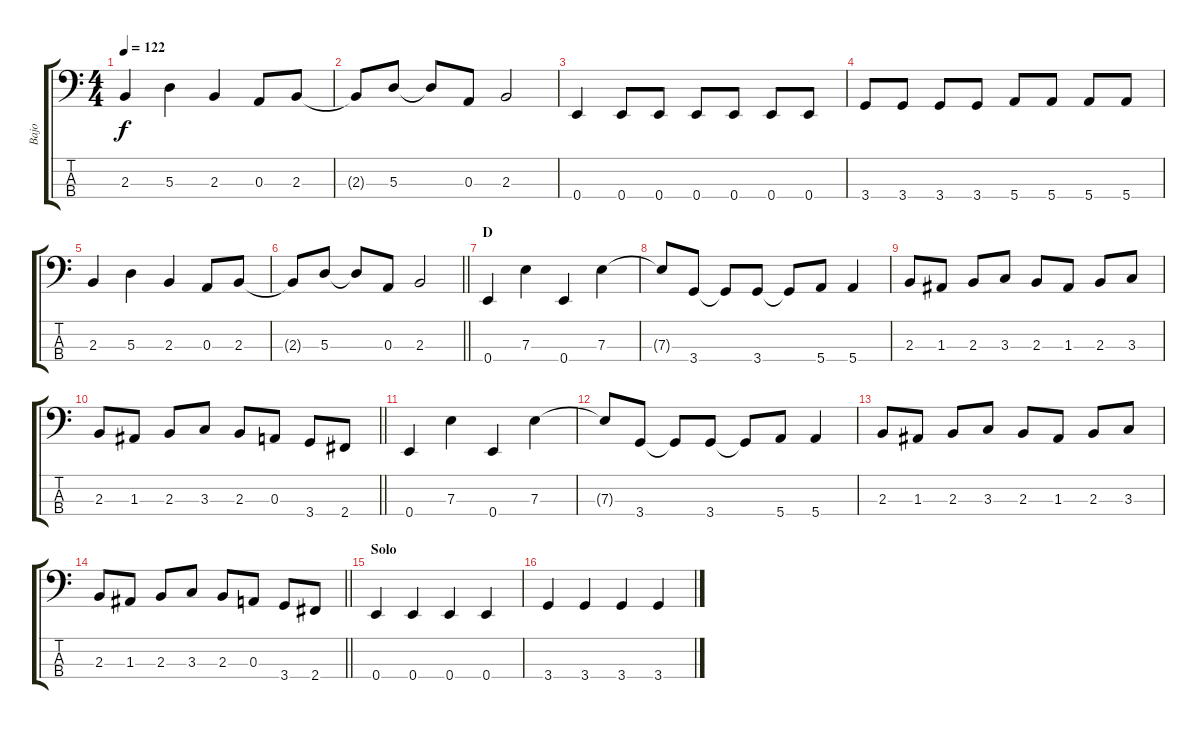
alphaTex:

\track ("Bajo" "Bajo") {instrument electricbasspick}
\staff {score tabs}
\tuning (G2 D2 A1 E1) {hide}
\ts (4 4)
\tempo 122
\clef f4
\ks c
2.3.4{dy f} 5.3.4 2.3.4 0.3.8 2.3.8 |
2.3{t}.8 5.3.8 5.3{t}.8 0.3.8 2.3.2 |
0.4.4 0.4.8 0.4.8 0.4.8 0.4.8 0.4.8 0.4.8 |
3.4.8 3.4.8 3.4.8 3.4.8 5.4.8 5.4.8 5.4.8 5.4.8 |
2.3.4 5.3.4 2.3.4 0.3.8 2.3.8 |
\barLineRight lightlight
2.3{t}.8 5.3.8 5.3{t}.8 0.3.8 2.3.2 |
\section ("" "D")
0.4.4 7.3.4 0.4.4 7.3.4 |
7.3{t}.8 3.4.8 3.4{t}.8 3.4.8 3.4{t}.8 5.4.8 5.4.4 |
2.3.8 1.3.8 2.3.8 3.3.8 2.3.8 1.3.8 2.3.8 3.3.8 |
\barLineRight lightlight
2.3.8 1.3.8 2.3.8 3.3.8 2.3.8 0.3.8 3.4.8 2.4.8 |
0.4.4 7.3.4 0.4.4 7.3.4 |
7.3{t}.8 3.4.8 3.4{t}.8 3.4.8 3.4{t}.8 5.4.8 5.4.4 |
2.3.8 1.3.8 2.3.8 3.3.8 2.3.8 1.3.8 2.3.8 3.3.8 |
\barLineRight lightlight
2.3.8 1.3.8 2.3.8 3.3.8 2.3.8 0.3.8 3.4.8 2.4.8 |
\section ("" "Solo")
0.4.4 0.4.4 0.4.4 0.4.4 |
3.4.4 3.4.4 3.4.4 3.4.4
